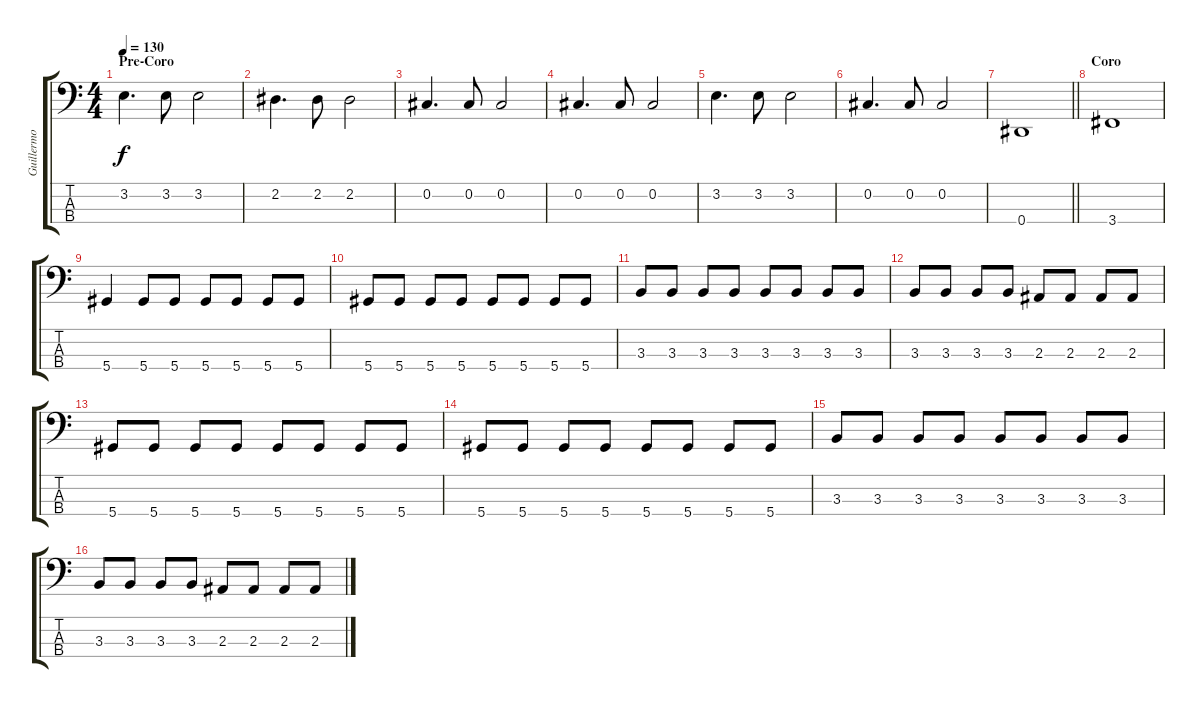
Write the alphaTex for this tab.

\track ("Guillermo Sanchez" "Guillermo ") {instrument electricbassfinger}
\staff {score tabs}
\tuning (Gb2 Db2 Ab1 Eb1) {hide}
\ts (4 4)
\section ("" "Pre-Coro")
\tempo 130
\clef f4
\ks c
3.2.4{d dy f} 3.2.8 3.2.2 |
2.2.4{d} 2.2.8 2.2.2 |
0.2.4{d} 0.2.8 0.2.2 |
0.2.4{d} 0.2.8 0.2.2 |
3.2.4{d} 3.2.8 3.2.2 |
0.2.4{d} 0.2.8 0.2.2 |
\barLineRight lightlight
0.4.1 |
\section ("" "Coro")
3.4.1 |
5.4.4 5.4.8 5.4.8 5.4.8 5.4.8 5.4.8 5.4.8 |
5.4.8 5.4.8 5.4.8 5.4.8 5.4.8 5.4.8 5.4.8 5.4.8 |
3.3.8 3.3.8 3.3.8 3.3.8 3.3.8 3.3.8 3.3.8 3.3.8 |
3.3.8 3.3.8 3.3.8 3.3.8 2.3.8 2.3.8 2.3.8 2.3.8 |
5.4.8 5.4.8 5.4.8 5.4.8 5.4.8 5.4.8 5.4.8 5.4.8 |
5.4.8 5.4.8 5.4.8 5.4.8 5.4.8 5.4.8 5.4.8 5.4.8 |
3.3.8 3.3.8 3.3.8 3.3.8 3.3.8 3.3.8 3.3.8 3.3.8 |
3.3.8 3.3.8 3.3.8 3.3.8 2.3.8 2.3.8 2.3.8 2.3.8
